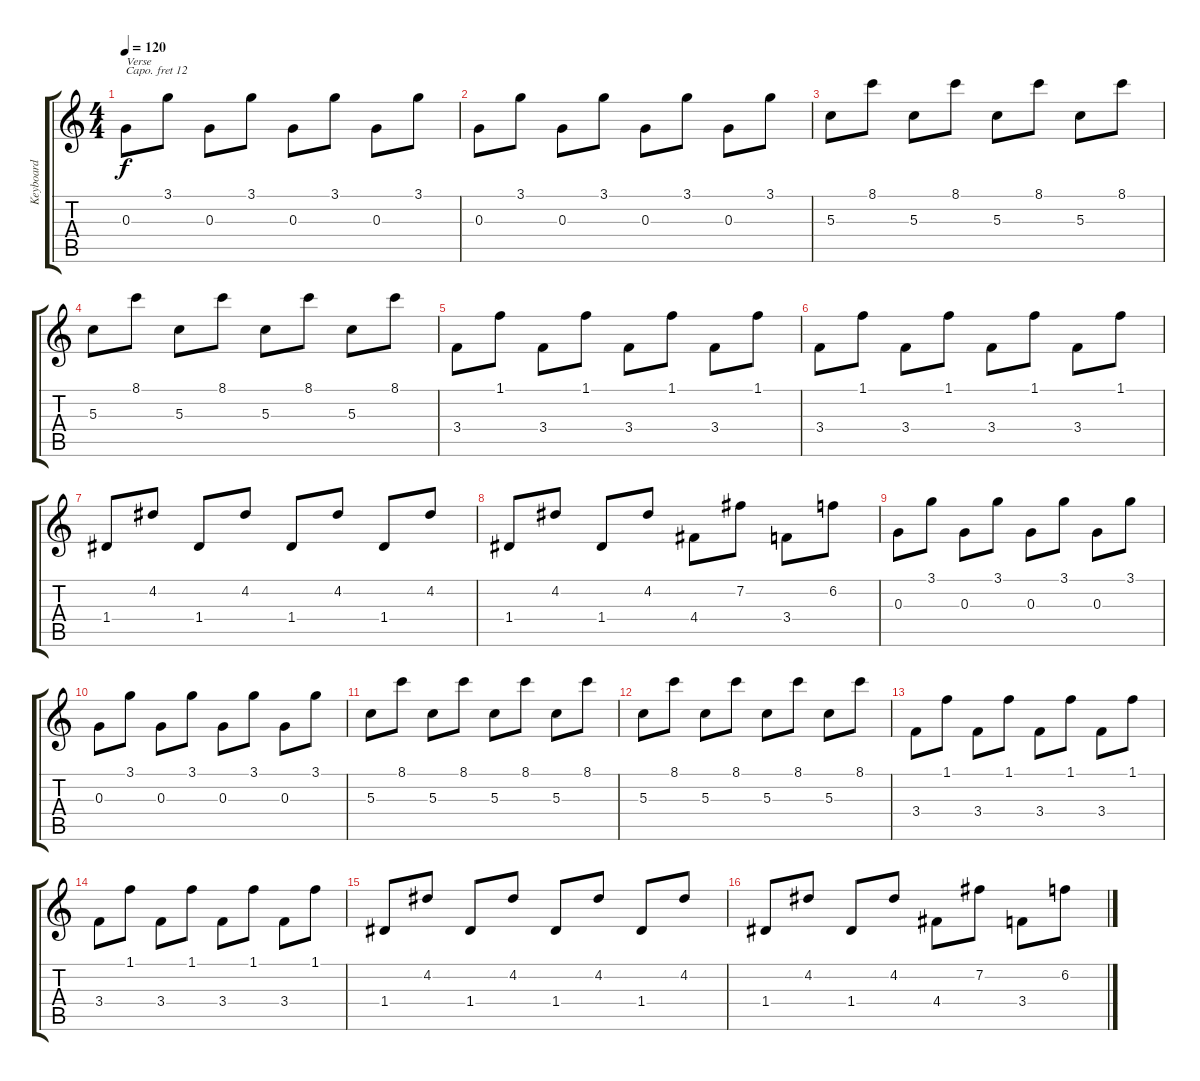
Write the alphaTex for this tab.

\track ("Keyboard" "Keyboard") {instrument rockorgan}
\staff {score tabs}
\capo 12
\tuning (E4 B3 G3 D3 A2 E2) {hide}
\ts (4 4)
\tempo 120
\clef g2
\ks c
0.3.8{txt "Verse" dy f} 3.1.8 0.3.8 3.1.8 0.3.8 3.1.8 0.3.8 3.1.8 |
0.3.8 3.1.8 0.3.8 3.1.8 0.3.8 3.1.8 0.3.8 3.1.8 |
5.3.8 8.1.8 5.3.8 8.1.8 5.3.8 8.1.8 5.3.8 8.1.8 |
5.3.8 8.1.8 5.3.8 8.1.8 5.3.8 8.1.8 5.3.8 8.1.8 |
3.4.8 1.1.8 3.4.8 1.1.8 3.4.8 1.1.8 3.4.8 1.1.8 |
3.4.8 1.1.8 3.4.8 1.1.8 3.4.8 1.1.8 3.4.8 1.1.8 |
1.4.8 4.2.8 1.4.8 4.2.8 1.4.8 4.2.8 1.4.8 4.2.8 |
1.4.8 4.2.8 1.4.8 4.2.8 4.4.8 7.2.8 3.4.8 6.2.8 |
0.3.8 3.1.8 0.3.8 3.1.8 0.3.8 3.1.8 0.3.8 3.1.8 |
0.3.8 3.1.8 0.3.8 3.1.8 0.3.8 3.1.8 0.3.8 3.1.8 |
5.3.8 8.1.8 5.3.8 8.1.8 5.3.8 8.1.8 5.3.8 8.1.8 |
5.3.8 8.1.8 5.3.8 8.1.8 5.3.8 8.1.8 5.3.8 8.1.8 |
3.4.8 1.1.8 3.4.8 1.1.8 3.4.8 1.1.8 3.4.8 1.1.8 |
3.4.8 1.1.8 3.4.8 1.1.8 3.4.8 1.1.8 3.4.8 1.1.8 |
1.4.8 4.2.8 1.4.8 4.2.8 1.4.8 4.2.8 1.4.8 4.2.8 |
1.4.8 4.2.8 1.4.8 4.2.8 4.4.8 7.2.8 3.4.8 6.2.8
